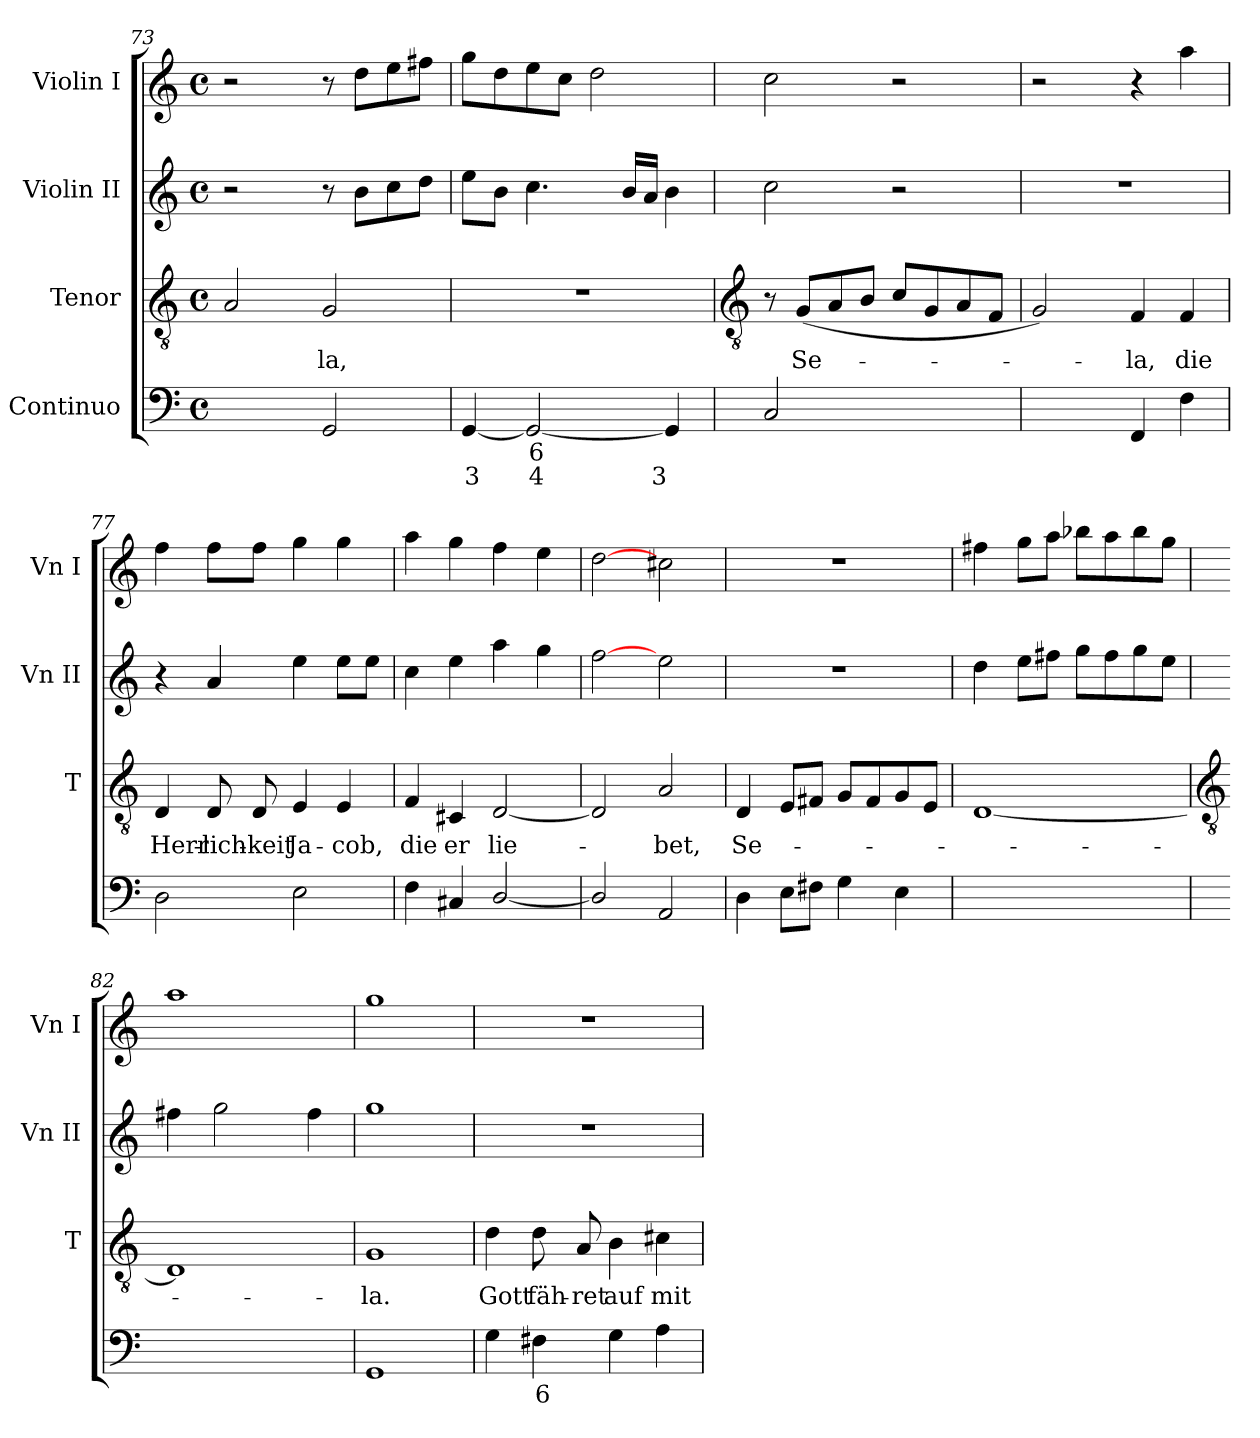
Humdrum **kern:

**kern	**text	**text	**kern	**text	**kern	**kern
*part4	*part4	*part4	*part3	*part3	*part2	*part1
*staff4	*staff4	*staff4	*staff3	*staff3	*staff2	*staff1
*I"Continuo	*	*	*I"Tenor	*	*I"Violin II	*I"Violin I
*	*	*	*I'T	*	*I'Vn II	*I'Vn I
*clefF4	*	*	*clefGv2	*	*clefG2	*clefG2
*k[]	*	*	*k[]	*	*k[]	*k[]
*C:	*	*	*C:	*	*C:	*C:
*M4/4	*	*	*M4/4	*	*M4/4	*M4/4
*met(c)	*	*	*met(c)	*	*met(c)	*met(c)
=73	=73	=73	=73	=73	=73	=73
4D/yy_	.	.	2A	.	2r	2r
4D/yy]	.	.	.	.	.	.
!	!	!	!	!LO:LY:b	!	!
2GG	.	.	2G	la,	8r	8r
.	.	.	.	.	8bL	8ddL
.	.	.	.	.	8cc	8ee
.	.	.	.	.	8ddJ	8ff#XJ
=74	=74	=74	=74	=74	=74	=74
!	!	!LO:LY:b	!	!	!	!
[4GG	.	3	1r	.	8eeL	8ggL
.	.	.	.	.	8bJ	8dd
!	!LO:LY:b	!LO:LY:b	!	!	!	!
2GG_	6	4	.	.	4.cc	8ee
.	.	.	.	.	.	8ccJ
.	.	.	.	.	.	2dd
.	.	.	.	.	16bLL	.
.	.	.	.	.	16aJJ	.
!	!	!LO:LY:b	!	!	!	!
4GG]	.	3	.	.	4b	.
!!LO:LB:g=z
=75	=75	=75	=75	=75	=75	=75
*	*	*	*clefGv2	*	*	*
2C	.	.	8r	.	2cc	2cc
!	!	!	!	!LO:LY:b	!	!
.	.	.	(<8GL	Se-	.	.
.	.	.	8A	.	.	.
.	.	.	8BJ	.	.	.
!	!	!LO:LY:b	!	!	!	!
(<[4Cyy	.	3	8cL	.	2r	2r
.	.	.	8G	.	.	.
!	!LO:LY:b	!LO:LY:b	!	!	!	!
4Cyy_	6	4	8A	.	.	.
.	.	.	8FJ	.	.	.
=76	=76	=76	=76	=76	=76	=76
!	!	!LO:LY:b	!	!	!	!
4Cyy_)	.	3	2G)	.	1r	2r
4Cyy]	.	.	.	.	.	.
!	!	!	!	!LO:LY:b	!	!
4FF	.	.	4F	la,	.	4r
!	!	!	!	!LO:LY:b	!	!
4F	.	.	4F	die	.	4aa
=77	=77	=77	=77	=77	=77	=77
!	!	!	!	!LO:LY:b	!	!
2D	.	.	4D	Herr-	4r	4ff
!	!	!	!	!LO:LY:b	!	!
.	.	.	8D	-lich-	4a	8ffL
!	!	!	!	!LO:LY:b	!	!
.	.	.	8D	-keit	.	8ffJ
!	!	!	!	!LO:LY:b	!	!
2E	.	.	4E	Ja-	4ee	4gg
!	!	!	!	!LO:LY:b	!	!
.	.	.	4E	-cob,	8eeL	4gg
.	.	.	.	.	8eeJ	.
=78	=78	=78	=78	=78	=78	=78
!	!	!	!	!LO:LY:b	!	!
4F	.	.	4F	die	4cc	4aa
!	!	!	!	!LO:LY:b	!	!
4C#X	.	.	4C#X	er	4ee	4gg
!	!	!	!	!LO:LY:b	!	!
[2D/	.	.	[2D	lie-	4aa	4ff
.	.	.	.	.	4gg	4ee
=79	=79	=79	=79	=79	=79	=79
2D/]	.	.	2D]	.	[2ff	[2dd
!	!	!	!	!LO:LY:b	!	!
2AA	.	.	2A	bet,	2ee	2cc#X
=80	=80	=80	=80	=80	=80	=80
!	!	!	!	!LO:LY:b	!	!
4D	.	.	4D	Se-	1r	1r
8EL	.	.	8EL	.	.	.
8F#XJ	.	.	8F#XJ	.	.	.
4G	.	.	8GL	.	.	.
.	.	.	8F#	.	.	.
4E	.	.	8G	.	.	.
.	.	.	8EJ	.	.	.
=81	=81	=81	=81	=81	=81	=81
[2D/yy	.	.	[1D	.	4dd	4ff#X
.	.	.	.	.	8eeL	8ggL
.	.	.	.	.	8ff#XJ	8aaJ
!	!LO:LY:b	!LO:LY:b	!	!	!	!
2D/yy_	6	4	.	.	8ggL	8bb-XL
.	.	.	.	.	8ff#	8aa
.	.	.	.	.	8gg	8bb-
.	.	.	.	.	8eeJ	8ggJ
!!LO:LB:g=z
=82	=82	=82	=82	=82	=82	=82
*	*	*	*clefGv2	*	*	*
!	!	!LO:LY:b	!	!	!	!
2D/yy_	.	4	1D]	.	4ff#X	1aa
.	.	.	.	.	2gg	.
4D/yy_	.	.	.	.	.	.
4D/yy]	.	.	.	.	4ff#	.
=83	=83	=83	=83	=83	=83	=83
!	!	!	!	!LO:LY:b	!	!
1GG	.	.	1G	la.	1gg	1gg
=84	=84	=84	=84	=84	=84	=84
!	!	!	!	!LO:LY:b	!	!
4G	.	.	4d	Gott	1r	1r
!	!LO:LY:b	!	!	!LO:LY:b	!	!
4F#X	6	.	8d	fäh-	.	.
!	!	!	!	!LO:LY:b	!	!
.	.	.	8A	-ret	.	.
!	!	!	!	!LO:LY:b	!	!
4G	.	.	4B	auf	.	.
!	!	!	!	!LO:LY:b	!	!
4A	.	.	4c#X	mit	.	.
=	=	=	=	=	=	=
*-	*-	*-	*-	*-	*-	*-
